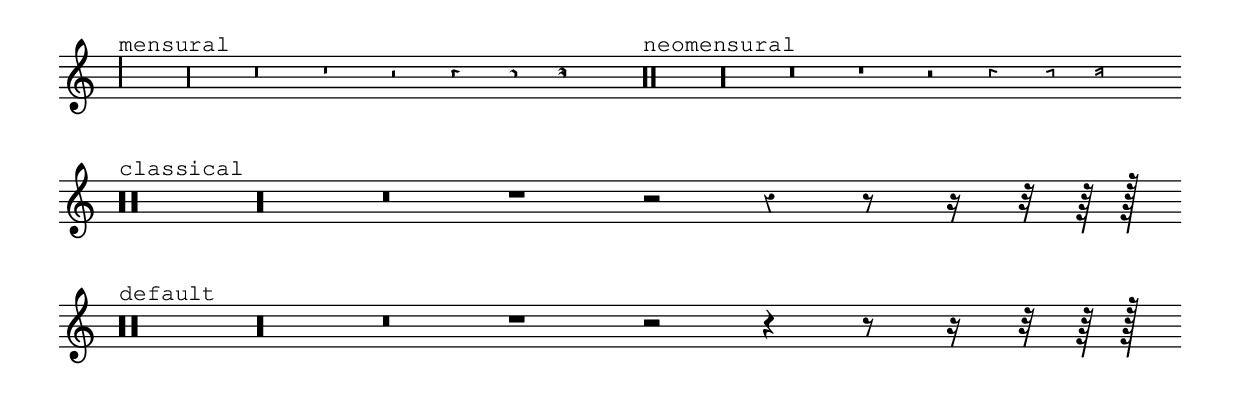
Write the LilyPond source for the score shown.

%% DO NOT EDIT this file manually; it is automatically
%% generated from LSR http://lsr.dsi.unimi.it
%% Make any changes in LSR itself, or in Documentation/snippets/new/ ,
%% and then run scripts/auxiliar/makelsr.py
%%
%% This file is in the public domain.
\version "2.16.0"

\header {
  lsrtags = "ancient-notation, rhythms, symbols-and-glyphs, tweaks-and-overrides"

  texidoc = "
Rests may be used in various styles.




"
  doctitle = "Rest styles"
} % begin verbatim


\layout {
  indent = 0
  \context {
    \Staff
    \remove "Time_signature_engraver"
  }
}

\new Staff \relative c {
  \cadenzaOn
  \override Staff.Rest #'style = #'mensural
  r\maxima^\markup \typewriter { mensural }
  r\longa r\breve r1 r2 r4 r8 r16 s32 s64 s128 s128
  \bar ""

  \override Staff.Rest #'style = #'neomensural
  r\maxima^\markup \typewriter { neomensural }
  r\longa r\breve r1 r2 r4 r8 r16 s32 s64 s128 s128
  \bar ""

  \override Staff.Rest #'style = #'classical
  r\maxima^\markup \typewriter { classical }
  r\longa r\breve r1 r2 r4 r8 r16 r32 r64 r128 s128
  \bar ""

  \override Staff.Rest  #'style = #'default
  r\maxima^\markup \typewriter { default }
  r\longa r\breve r1 r2 r4 r8 r16 r32 r64 r128 s128
}
